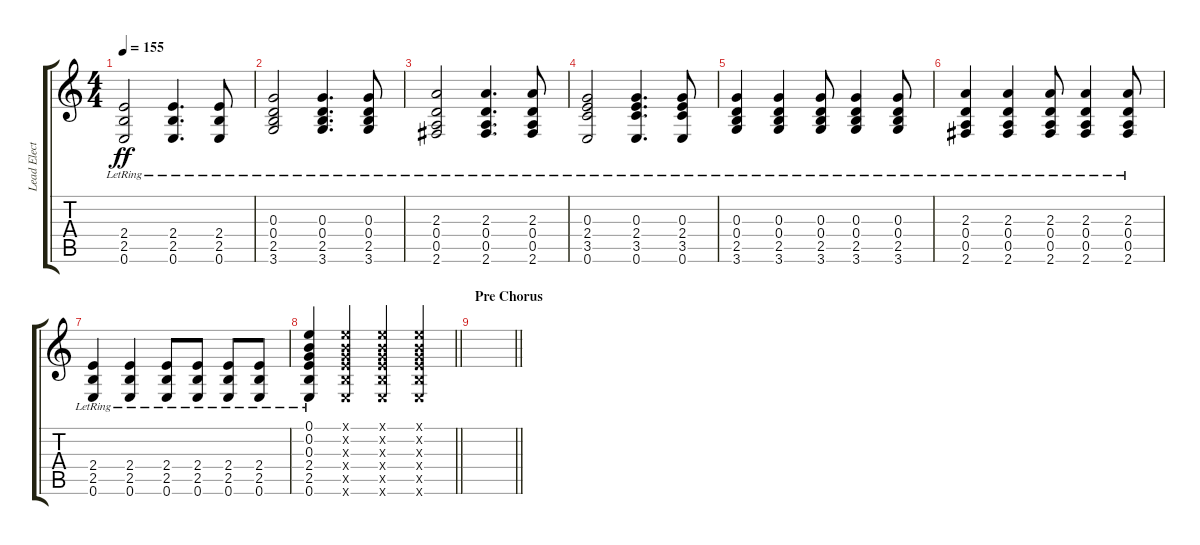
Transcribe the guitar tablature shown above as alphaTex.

\track ("Lead Electric Guitar" "Lead Elect") {instrument distortionguitar}
\staff {score tabs}
\tuning (E4 B3 G3 D3 A2 E2) {hide}
\ts (4 4)
\tempo 155
\clef g2
\ks c
(2.4{lr} 2.5{lr} 0.6{lr}).2{dy ff} (2.4{lr} 2.5{lr} 0.6{lr}).4{d} (2.4{lr} 2.5{lr} 0.6{lr}).8 |
(0.3{lr} 0.4{lr} 2.5{lr} 3.6{lr}).2 (0.3{lr} 0.4{lr} 2.5{lr} 3.6{lr}).4{d} (0.3{lr} 0.4{lr} 2.5{lr} 3.6{lr}).8 |
(2.3{lr} 0.4{lr} 0.5{lr} 2.6{lr}).2 (2.3{lr} 0.4{lr} 0.5{lr} 2.6{lr}).4{d} (2.3{lr} 0.4{lr} 0.5{lr} 2.6{lr}).8 |
(0.3{lr} 2.4{lr} 3.5{lr} 0.6{lr}).2 (0.3{lr} 2.4{lr} 3.5{lr} 0.6{lr}).4{d} (0.3{lr} 2.4{lr} 3.5{lr} 0.6{lr}).8 |
(0.3{lr} 0.4{lr} 2.5{lr} 3.6{lr}).4 (0.3{lr} 0.4{lr} 2.5{lr} 3.6{lr}).4 (0.3{lr} 0.4{lr} 2.5{lr} 3.6{lr}).8 (0.3{lr} 0.4{lr} 2.5{lr} 3.6{lr}).4 (0.3{lr} 0.4{lr} 2.5{lr} 3.6{lr}).8 |
(2.3{lr} 0.4{lr} 0.5{lr} 2.6{lr}).4 (2.3{lr} 0.4{lr} 0.5{lr} 2.6{lr}).4 (2.3{lr} 0.4{lr} 0.5{lr} 2.6{lr}).8 (2.3{lr} 0.4{lr} 0.5{lr} 2.6{lr}).4 (2.3{lr} 0.4{lr} 0.5{lr} 2.6{lr}).8 |
(2.4{lr} 2.5{lr} 0.6{lr}).4 (2.4{lr} 2.5{lr} 0.6{lr}).4 (2.4{lr} 2.5{lr} 0.6{lr}).8 (2.4{lr} 2.5{lr} 0.6{lr}).8 (2.4{lr} 2.5{lr} 0.6{lr}).8 (2.4{lr} 2.5{lr} 0.6{lr}).8 |
\barLineRight lightlight
(0.1{lr} 0.2{lr} 0.3{lr} 2.4{lr} 2.5{lr} 0.6{lr}).4 (0.1{x} 0.2{x} 0.3{x} 2.4{x} 2.5{x} 0.6{x}).4 (0.1{x} 0.2{x} 0.3{x} 2.4{x} 2.5{x} 0.6{x}).4 (0.1{x} 0.2{x} 0.3{x} 2.4{x} 2.5{x} 0.6{x}).4 |
\section ("" "Pre Chorus")
\barLineRight lightlight
